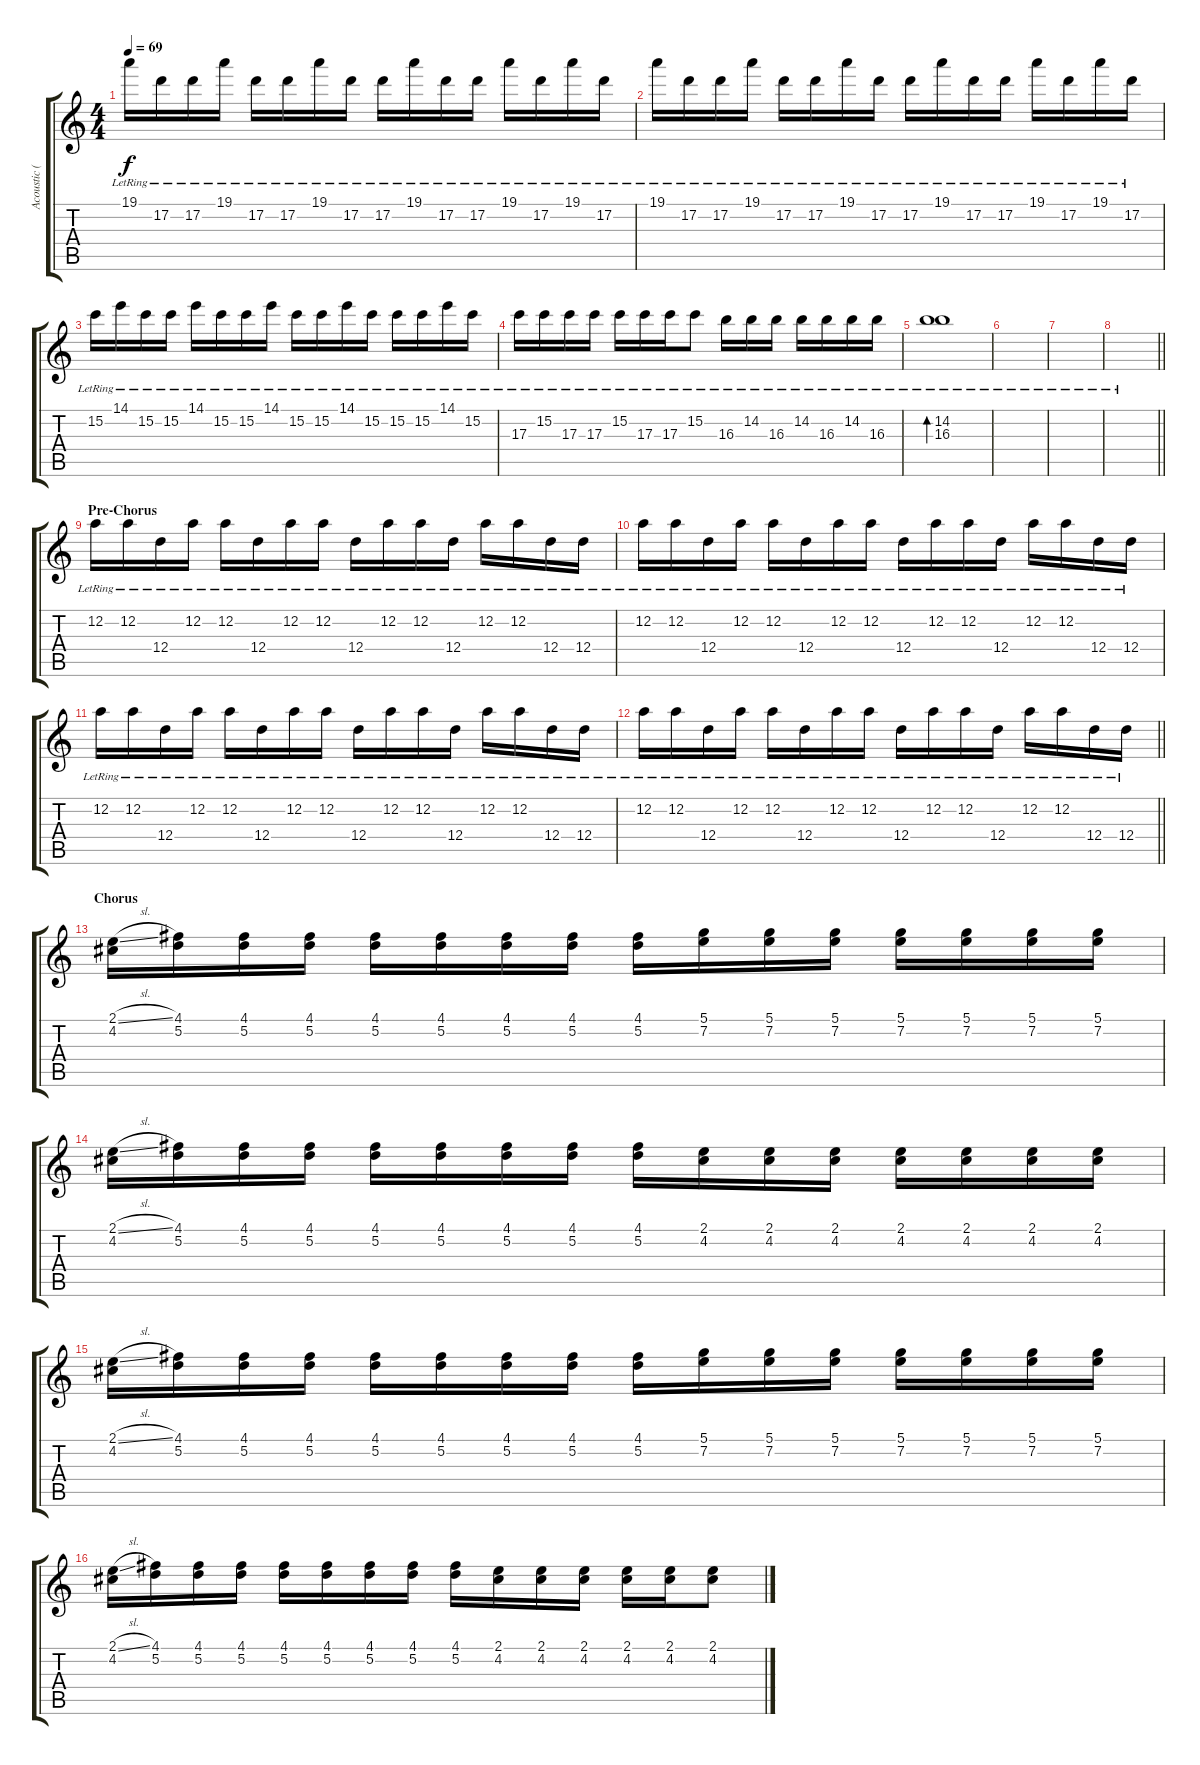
\track ("Acoustic (Left)" "Acoustic (") {instrument acousticguitarsteel}
\staff {score tabs}
\tuning (D4 A3 G3 D3 A2 D2) {hide}
\ts (4 4)
\tempo 69
\clef g2
\ks c
19.1{lr}.16{dy f} 17.2{lr}.16 17.2{lr}.16 19.1{lr}.16 17.2{lr}.16 17.2{lr}.16 19.1{lr}.16 17.2{lr}.16 17.2{lr}.16 19.1{lr}.16 17.2{lr}.16 17.2{lr}.16 19.1{lr}.16 17.2{lr}.16 19.1{lr}.16 17.2{lr}.16 |
19.1{lr}.16 17.2{lr}.16 17.2{lr}.16 19.1{lr}.16 17.2{lr}.16 17.2{lr}.16 19.1{lr}.16 17.2{lr}.16 17.2{lr}.16 19.1{lr}.16 17.2{lr}.16 17.2{lr}.16 19.1{lr}.16 17.2{lr}.16 19.1{lr}.16 17.2{lr}.16 |
15.2{lr}.16 14.1{lr}.16 15.2{lr}.16 15.2{lr}.16 14.1{lr}.16 15.2{lr}.16 15.2{lr}.16 14.1{lr}.16 15.2{lr}.16 15.2{lr}.16 14.1{lr}.16 15.2{lr}.16 15.2{lr}.16 15.2{lr}.16 14.1{lr}.16 15.2{lr}.16 |
17.3{lr}.16 15.2{lr}.16 17.3{lr}.16 17.3{lr}.16 15.2{lr}.16 17.3{lr}.16 17.3{lr}.16 15.2{lr}.8 16.3{lr}.16 14.2{lr}.16 16.3{lr}.16 14.2{lr}.16 16.3{lr}.16 14.2{lr}.16 16.3{lr}.16 |
(14.2{lr} 16.3{lr}).1{bd 60} |
|
|
\barLineRight lightlight
|
\section ("" "Pre-Chorus")
12.2{lr}.16 12.2{lr}.16 12.4{lr}.16 12.2{lr}.16 12.2{lr}.16 12.4{lr}.16 12.2{lr}.16 12.2{lr}.16 12.4{lr}.16 12.2{lr}.16 12.2{lr}.16 12.4{lr}.16 12.2{lr}.16 12.2{lr}.16 12.4{lr}.16 12.4{lr}.16 |
12.2{lr}.16 12.2{lr}.16 12.4{lr}.16 12.2{lr}.16 12.2{lr}.16 12.4{lr}.16 12.2{lr}.16 12.2{lr}.16 12.4{lr}.16 12.2{lr}.16 12.2{lr}.16 12.4{lr}.16 12.2{lr}.16 12.2{lr}.16 12.4{lr}.16 12.4{lr}.16 |
12.2{lr}.16 12.2{lr}.16 12.4{lr}.16 12.2{lr}.16 12.2{lr}.16 12.4{lr}.16 12.2{lr}.16 12.2{lr}.16 12.4{lr}.16 12.2{lr}.16 12.2{lr}.16 12.4{lr}.16 12.2{lr}.16 12.2{lr}.16 12.4{lr}.16 12.4{lr}.16 |
\barLineRight lightlight
12.2{lr}.16 12.2{lr}.16 12.4{lr}.16 12.2{lr}.16 12.2{lr}.16 12.4{lr}.16 12.2{lr}.16 12.2{lr}.16 12.4{lr}.16 12.2{lr}.16 12.2{lr}.16 12.4{lr}.16 12.2{lr}.16 12.2{lr}.16 12.4{lr}.16 12.4{lr}.16 |
\section ("" "Chorus")
(2.1{sl} 4.2).16 (4.1 5.2).16 (4.1 5.2).16 (4.1 5.2).16 (4.1 5.2).16 (4.1 5.2).16 (4.1 5.2).16 (4.1 5.2).16 (4.1 5.2).16 (5.1 7.2).16 (5.1 7.2).16 (5.1 7.2).16 (5.1 7.2).16 (5.1 7.2).16 (5.1 7.2).16 (5.1 7.2).16 |
(2.1{sl} 4.2).16 (4.1 5.2).16 (4.1 5.2).16 (4.1 5.2).16 (4.1 5.2).16 (4.1 5.2).16 (4.1 5.2).16 (4.1 5.2).16 (4.1 5.2).16 (2.1 4.2).16 (2.1 4.2).16 (2.1 4.2).16 (2.1 4.2).16 (2.1 4.2).16 (2.1 4.2).16 (2.1 4.2).16 |
(2.1{sl} 4.2).16 (4.1 5.2).16 (4.1 5.2).16 (4.1 5.2).16 (4.1 5.2).16 (4.1 5.2).16 (4.1 5.2).16 (4.1 5.2).16 (4.1 5.2).16 (5.1 7.2).16 (5.1 7.2).16 (5.1 7.2).16 (5.1 7.2).16 (5.1 7.2).16 (5.1 7.2).16 (5.1 7.2).16 |
(2.1{sl} 4.2).16 (4.1 5.2).16 (4.1 5.2).16 (4.1 5.2).16 (4.1 5.2).16 (4.1 5.2).16 (4.1 5.2).16 (4.1 5.2).16 (4.1 5.2).16 (2.1 4.2).16 (2.1 4.2).16 (2.1 4.2).16 (2.1 4.2).16 (2.1 4.2).16 (2.1 4.2).8
